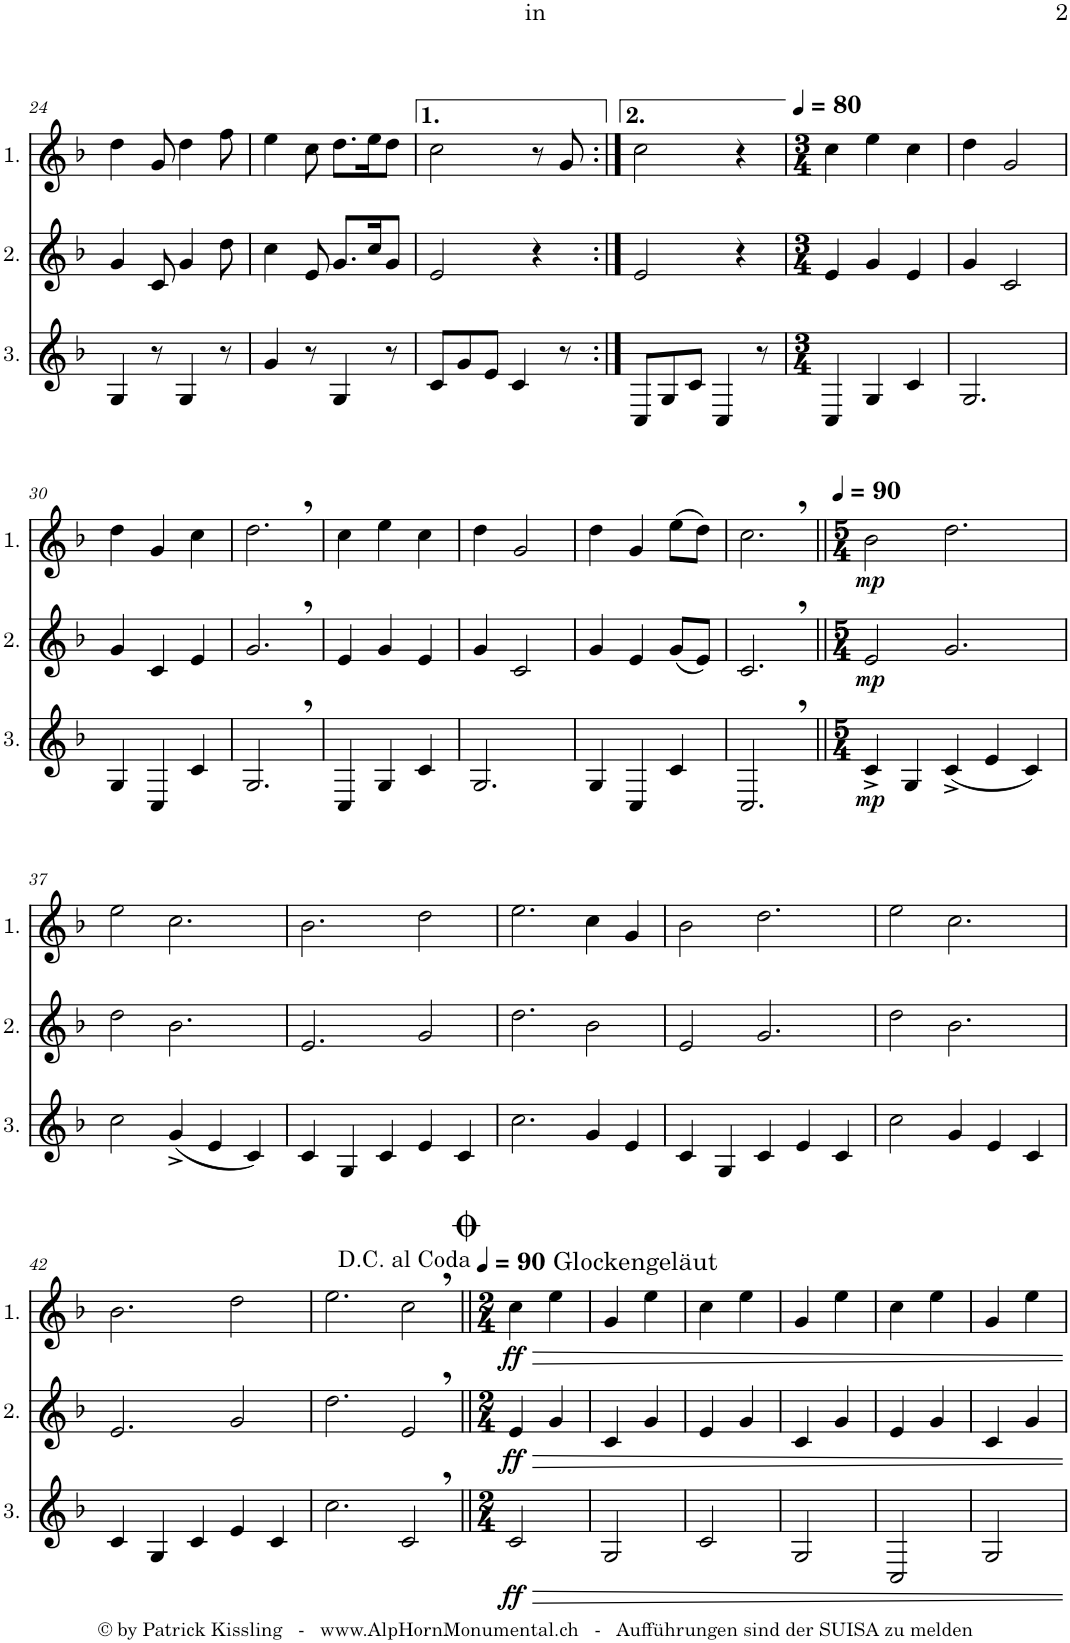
**kern	**dynam	**kern	**dynam	**kern	**dynam
*part3	*part3	*part2	*part2	*part1	*part1
*staff3	*staff3	*staff2	*staff2	*staff1	*staff1
*I"3.	*	*I"2.	*	*I"1.	*
!!LO:PB:g=z
*clefG2	*	*clefG2	*	*clefG2	*
*Trd4c7	*	*Trd4c7	*	*Trd4c7	*
*k[b-]	*	*k[b-]	*	*k[b-]	*
*M6/8	*	*M6/8	*	*M6/8	*
=24	=24	=24	=24	=24	=24
4G/	.	4g/	.	4dd\	.
8r	.	8c/	.	8g/	.
4G/	.	4g/	.	4dd\	.
8r	.	8dd\	.	8ff\	.
=25	=25	=25	=25	=25	=25
4g/	.	4cc\	.	4ee\	.
8r	.	8e/	.	8cc\	.
4G/	.	8.g/L	.	8.dd\L	.
.	.	16cc/K	.	16ee\K	.
8r	.	8g/J	.	8dd\J	.
=26	=26	=26	=26	=26	=26
8c/L	.	2e/	.	2cc\	.
8g/	.	.	.	.	.
8e/J	.	.	.	.	.
4c/	.	.	.	.	.
.	.	4r	.	8r	.
8r	.	.	.	8g/	.
=27:|!	=27:|!	=27:|!	=27:|!	=27:|!	=27:|!
8C/L	.	2e/	.	2cc\	.
8G/	.	.	.	.	.
8c/J	.	.	.	.	.
4C/	.	.	.	.	.
.	.	4r	.	4r	.
8r	.	.	.	.	.
=28	=28	=28	=28	=28	=28
*M3/4	*	*M3/4	*	*M3/4	*
*	*	*	*	*MM80	*
4C/	.	4e/	.	4cc\	.
4G/	.	4g/	.	4ee\	.
4c/	.	4e/	.	4cc\	.
=29	=29	=29	=29	=29	=29
2.G/	.	4g/	.	4dd\	.
.	.	2c/	.	2g/	.
!!LO:LB:g=z
=30	=30	=30	=30	=30	=30
4G/	.	4g/	.	4dd\	.
4C/	.	4c/	.	4g/	.
4c/	.	4e/	.	4cc\	.
=31	=31	=31	=31	=31	=31
2.G,/	.	2.g,/	.	2.dd,\	.
=32	=32	=32	=32	=32	=32
4C/	.	4e/	.	4cc\	.
4G/	.	4g/	.	4ee\	.
4c/	.	4e/	.	4cc\	.
=33	=33	=33	=33	=33	=33
2.G/	.	4g/	.	4dd\	.
.	.	2c/	.	2g/	.
=34	=34	=34	=34	=34	=34
4G/	.	4g/	.	4dd\	.
4C/	.	4e/	.	4g/	.
4c/	.	(8g/L	.	(8ee\L	.
.	.	8e/J)	.	8dd\J)	.
=35	=35	=35	=35	=35	=35
2.C,/	.	2.c,/	.	2.cc,\	.
=36||	=36||	=36||	=36||	=36||	=36||
*M5/4	*	*M5/4	*	*M5/4	*
*	*	*	*	*MM90	*
!	!LO:DY:b	!	!LO:DY:b	!	!LO:DY:b
4c^/	mp	2e/	mp	2b-\	mp
4G/	.	.	.	.	.
(4c^/	.	2.g/	.	2.dd\	.
4e/	.	.	.	.	.
4c/)	.	.	.	.	.
!!LO:LB:g=z
=37	=37	=37	=37	=37	=37
2cc\	.	2dd\	.	2ee\	.
(4g^/	.	2.b-\	.	2.cc\	.
4e/	.	.	.	.	.
4c/)	.	.	.	.	.
=38	=38	=38	=38	=38	=38
4c/	.	2.e/	.	2.b-\	.
4G/	.	.	.	.	.
4c/	.	.	.	.	.
4e/	.	2g/	.	2dd\	.
4c/	.	.	.	.	.
=39	=39	=39	=39	=39	=39
2.cc\	.	2.dd\	.	2.ee\	.
4g/	.	2b-\	.	4cc\	.
4e/	.	.	.	4g/	.
=40	=40	=40	=40	=40	=40
4c/	.	2e/	.	2b-\	.
4G/	.	.	.	.	.
4c/	.	2.g/	.	2.dd\	.
4e/	.	.	.	.	.
4c/	.	.	.	.	.
=41	=41	=41	=41	=41	=41
2cc\	.	2dd\	.	2ee\	.
4g/	.	2.b-\	.	2.cc\	.
4e/	.	.	.	.	.
4c/	.	.	.	.	.
!!LO:LB:g=z
=42	=42	=42	=42	=42	=42
4c/	.	2.e/	.	2.b-\	.
4G/	.	.	.	.	.
4c/	.	.	.	.	.
4e/	.	2g/	.	2dd\	.
4c/	.	.	.	.	.
=43	=43	=43	=43	=43	=43
2.cc\	.	2.dd\	.	2.ee\	.
2c,/	.	2e,/	.	2cc,\	.
=44||	=44||	=44||	=44||	=44||	=44||
*M2/4	*	*M2/4	*	*M2/4	*
*	*	*	*	*MM90	*
!	!	!	!	!LO:TX:a:t=Glockengeläut	!
!	!LO:DY:b	!	!LO:DY:b	!	!LO:DY:b
2c/	ff	4e/	ff	4cc\	ff
.	.	4g/	.	4ee\	.
=45	=45	=45	=45	=45	=45
2G/	.	4c/	.	4g/	.
.	.	4g/	.	4ee\	.
=46	=46	=46	=46	=46	=46
2c/	.	4e/	.	4cc\	.
.	.	4g/	.	4ee\	.
=47	=47	=47	=47	=47	=47
2G/	.	4c/	.	4g/	.
.	.	4g/	.	4ee\	.
=48	=48	=48	=48	=48	=48
2C/	.	4e/	.	4cc\	.
.	.	4g/	.	4ee\	.
=49	=49	=49	=49	=49	=49
2G/	.	4c/	.	4g/	.
.	.	4g/	.	4ee\	.
=	=	=	=	=	=
*-	*-	*-	*-	*-	*-
